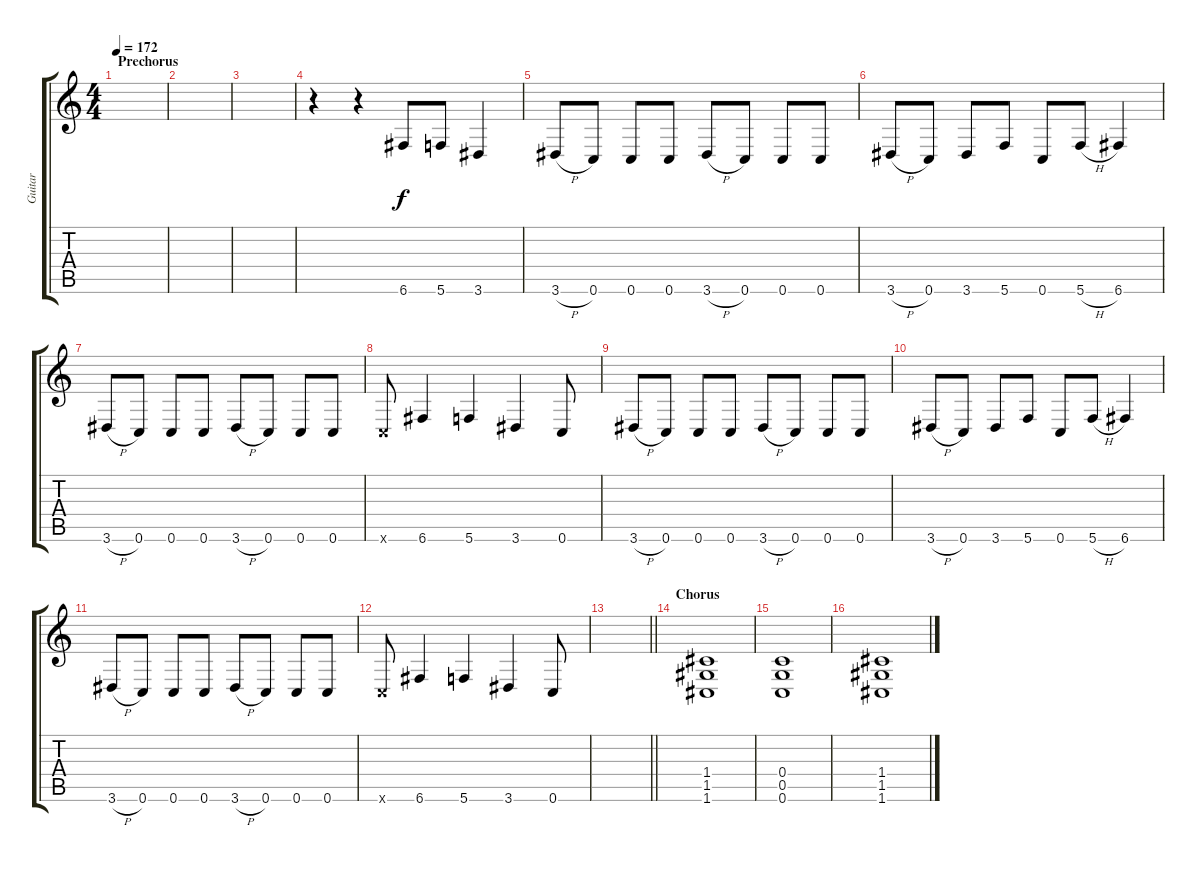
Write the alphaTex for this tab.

\track ("Guitar" "Guitar") {instrument distortionguitar}
\staff {score tabs}
\tuning (D4 A3 F3 C3 G2 C2) {hide}
\ts (4 4)
\section ("" "Prechorus")
\tempo 172
\clef g2
\ks c
|
|
|
r.4 r.4 6.6.8 5.6.8 3.6.4 |
3.6{h}.8 0.6.8 0.6.8 0.6.8 3.6{h}.8 0.6.8 0.6.8 0.6.8 |
3.6{h}.8 0.6.8 3.6.8 5.6.8 0.6.8 5.6{h}.8 6.6.4 |
3.6{h}.8 0.6.8 0.6.8 0.6.8 3.6{h}.8 0.6.8 0.6.8 0.6.8 |
0.6{x}.8 6.6.4 5.6.4 3.6.4 0.6.8 |
3.6{h}.8 0.6.8 0.6.8 0.6.8 3.6{h}.8 0.6.8 0.6.8 0.6.8 |
3.6{h}.8 0.6.8 3.6.8 5.6.8 0.6.8 5.6{h}.8 6.6.4 |
3.6{h}.8 0.6.8 0.6.8 0.6.8 3.6{h}.8 0.6.8 0.6.8 0.6.8 |
0.6{x}.8 6.6.4 5.6.4 3.6.4 0.6.8 |
\barLineRight lightlight
|
\section ("" "Chorus")
(1.4 1.5 1.6).1 |
(0.4 0.5 0.6).1 |
(1.4 1.5 1.6).1
